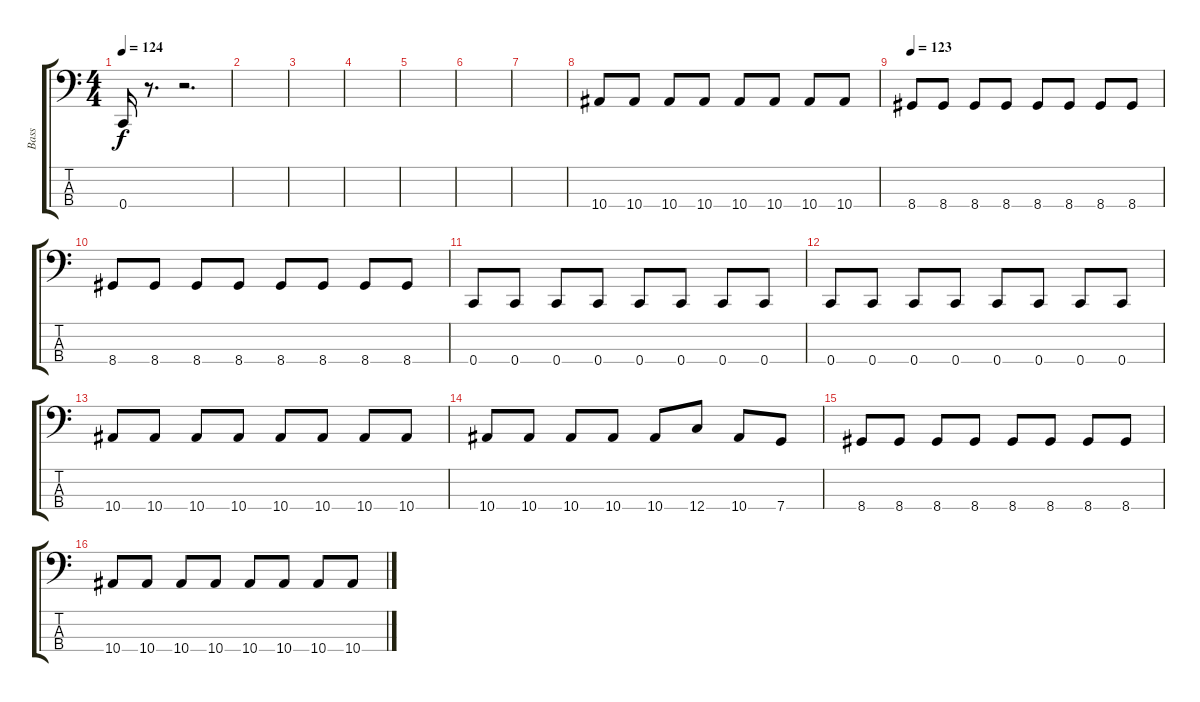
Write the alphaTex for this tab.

\track ("Bass" "Bass") {instrument electricbasspick}
\staff {score tabs}
\tuning (F2 C2 G1 C1) {hide}
\ts (4 4)
\tempo 124
\clef f4
\ks c
0.4.16{dy f} r.8{d} r.2{d} |
|
|
|
|
|
|
10.4.8 10.4.8 10.4.8 10.4.8 10.4.8 10.4.8 10.4.8 10.4.8 |
\tempo 123
8.4.8 8.4.8 8.4.8 8.4.8 8.4.8 8.4.8 8.4.8 8.4.8 |
8.4.8 8.4.8 8.4.8 8.4.8 8.4.8 8.4.8 8.4.8 8.4.8 |
0.4.8 0.4.8 0.4.8 0.4.8 0.4.8 0.4.8 0.4.8 0.4.8 |
0.4.8 0.4.8 0.4.8 0.4.8 0.4.8 0.4.8 0.4.8 0.4.8 |
10.4.8 10.4.8 10.4.8 10.4.8 10.4.8 10.4.8 10.4.8 10.4.8 |
10.4.8 10.4.8 10.4.8 10.4.8 10.4.8 12.4.8 10.4.8 7.4.8 |
8.4.8 8.4.8 8.4.8 8.4.8 8.4.8 8.4.8 8.4.8 8.4.8 |
10.4.8 10.4.8 10.4.8 10.4.8 10.4.8 10.4.8 10.4.8 10.4.8
